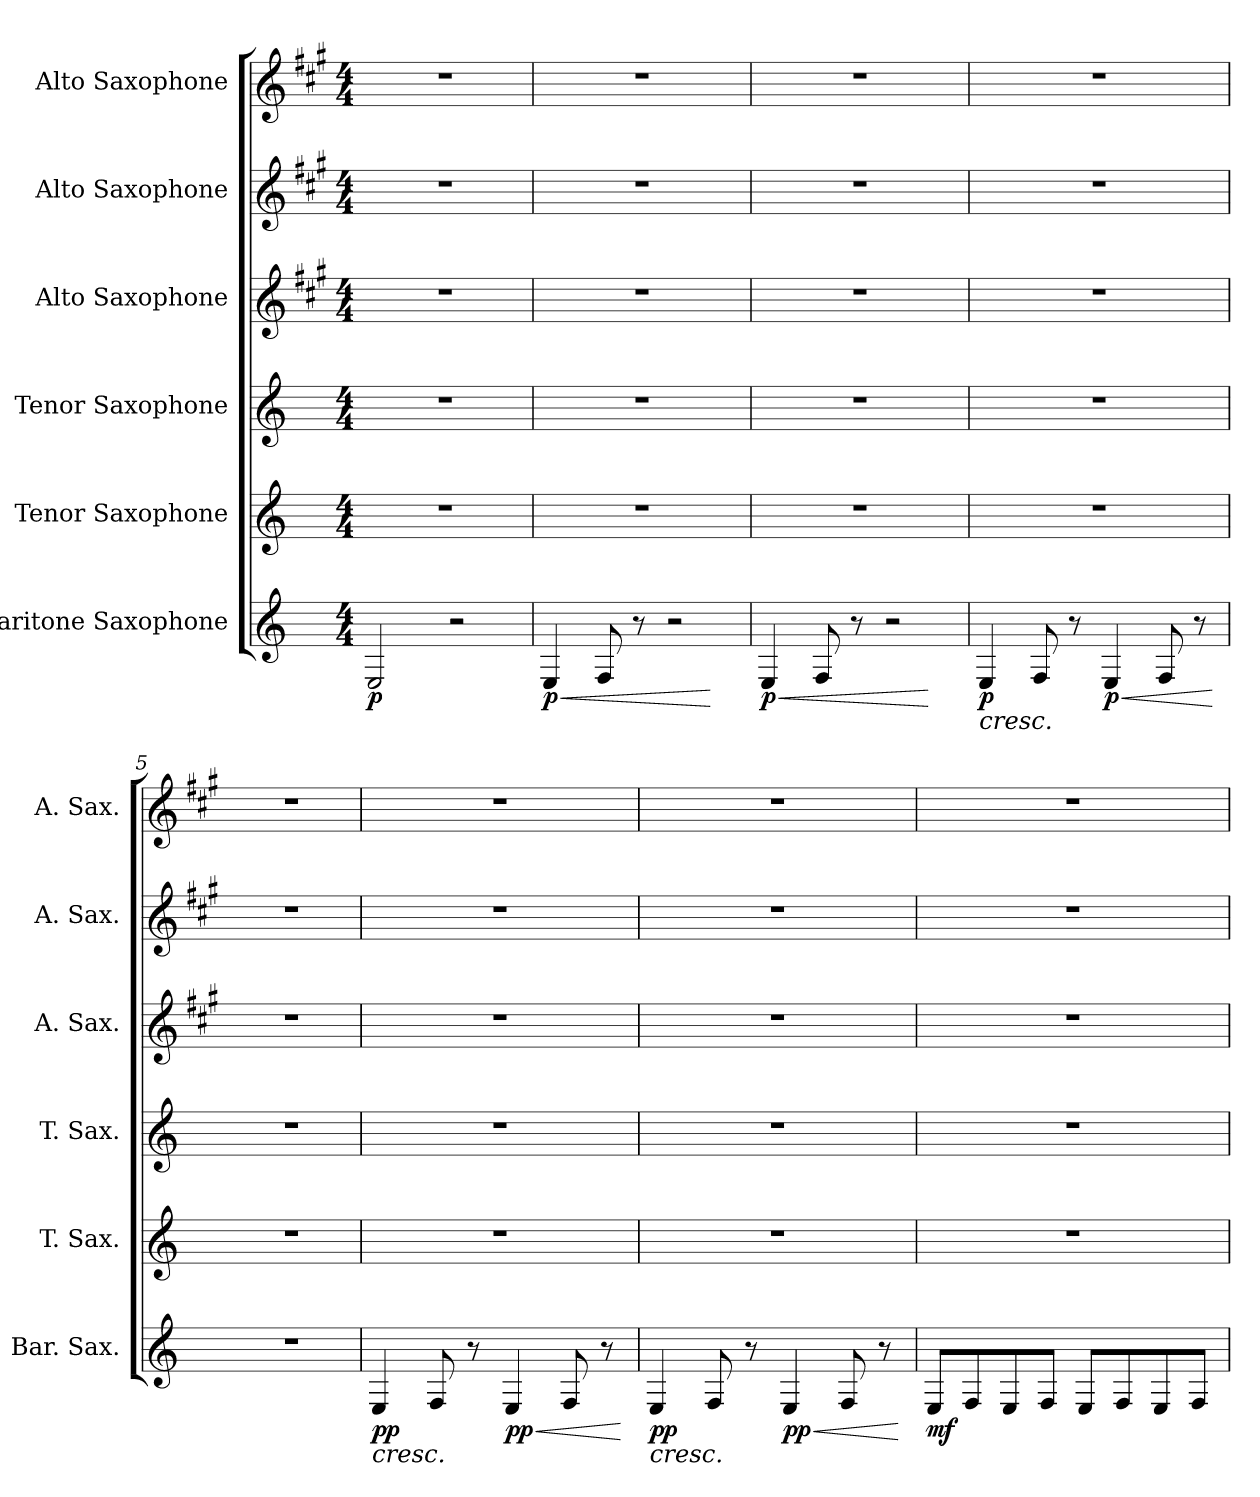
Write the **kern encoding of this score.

**kern	**dynam	**kern	**kern	**kern	**kern	**kern
*part6	*part6	*part5	*part4	*part3	*part2	*part1
*staff6	*staff6	*staff5	*staff4	*staff3	*staff2	*staff1
*I"Baritone Saxophone	*	*I"Tenor Saxophone	*I"Tenor Saxophone	*I"Alto Saxophone	*I"Alto Saxophone	*I"Alto Saxophone
*I'Bar. Sax.	*	*I'T. Sax.	*I'T. Sax.	*I'A. Sax.	*I'A. Sax.	*I'A. Sax.
*clefG2	*	*clefG2	*clefG2	*clefG2	*clefG2	*clefG2
*ITrd12c21	*	*ITrd8c14	*ITrd8c14	*ITrd5c9	*ITrd5c9	*ITrd5c9
*k[]	*	*k[]	*k[]	*k[]	*k[]	*k[]
*M4/4	*	*M4/4	*M4/4	*M4/4	*M4/4	*M4/4
*MM72	*	*MM72	*MM72	*MM72	*MM72	*MM72
=1	=1	=1	=1	=1	=1	=1
!	!LO:DY:b	!	!	!	!	!
2EE/	p	1r	1r	1r	1r	1r
2r	.	.	.	.	.	.
=2	=2	=2	=2	=2	=2	=2
!	!LO:HP:b	!	!	!	!	!
!	!LO:DY:n=1:b	!	!	!	!	!
4EE/	< p	1r	1r	1r	1r	1r
8FF/	.	.	.	.	.	.
8r	.	.	.	.	.	.
2r	.	.	.	.	.	.
.	[	.	.	.	.	.
=3	=3	=3	=3	=3	=3	=3
!	!LO:HP:b	!	!	!	!	!
!	!LO:DY:n=1:b	!	!	!	!	!
4EE/	< p	1r	1r	1r	1r	1r
8FF/	.	.	.	.	.	.
8r	.	.	.	.	.	.
2r	.	.	.	.	.	.
.	[	.	.	.	.	.
=4	=4	=4	=4	=4	=4	=4
!	!LO:HP:b	!	!	!	!	!
!	!LO:DY:n=1:b	!	!	!	!	!
4EE/	< p	1r	1r	1r	1r	1r
8FF/	.	.	.	.	.	.
8r	.	.	.	.	.	.
!	!LO:HP:b	!	!	!	!	!
!	!LO:DY:n=2:b	!	!	!	!	!
4EE/	< p	.	.	.	.	.
8FF/	.	.	.	.	.	.
8r	.	.	.	.	.	.
.	[ [	.	.	.	.	.
=5	=5	=5	=5	=5	=5	=5
1r	.	1r	1r	1r	1r	1r
=6	=6	=6	=6	=6	=6	=6
!	!LO:HP:b	!	!	!	!	!
!	!LO:DY:n=1:b	!	!	!	!	!
!	!LO:DY:n=2:b	!	!	!	!	!
4EE/	< p p	1r	1r	1r	1r	1r
8FF/	.	.	.	.	.	.
8r	.	.	.	.	.	.
!	!LO:HP:b	!	!	!	!	!
!	!LO:DY:n=3:b	!	!	!	!	!
!	!LO:DY:n=4:b	!	!	!	!	!
4EE/	< p p	.	.	.	.	.
8FF/	.	.	.	.	.	.
8r	.	.	.	.	.	.
.	[ [	.	.	.	.	.
!!LO:PB:g=z
=7	=7	=7	=7	=7	=7	=7
!	!LO:HP:b	!	!	!	!	!
!	!LO:DY:n=1:b	!	!	!	!	!
!	!LO:DY:n=2:b	!	!	!	!	!
4EE/	< p p	1r	1r	1r	1r	1r
8FF/	.	.	.	.	.	.
8r	.	.	.	.	.	.
!	!LO:HP:b	!	!	!	!	!
!	!LO:DY:n=3:b	!	!	!	!	!
!	!LO:DY:n=4:b	!	!	!	!	!
4EE/	< p p	.	.	.	.	.
8FF/	.	.	.	.	.	.
8r	.	.	.	.	.	.
.	[ [	.	.	.	.	.
=8	=8	=8	=8	=8	=8	=8
*	*	*	*	*	*	*MM108
!	!LO:DY:b	!	!	!	!	!
8EE/L	mf	1r	1r	1r	1r	1r
8FF/	.	.	.	.	.	.
8EE/	.	.	.	.	.	.
8FF/J	.	.	.	.	.	.
8EE/L	.	.	.	.	.	.
8FF/	.	.	.	.	.	.
8EE/	.	.	.	.	.	.
8FF/J	.	.	.	.	.	.
=	=	=	=	=	=	=
*-	*-	*-	*-	*-	*-	*-
